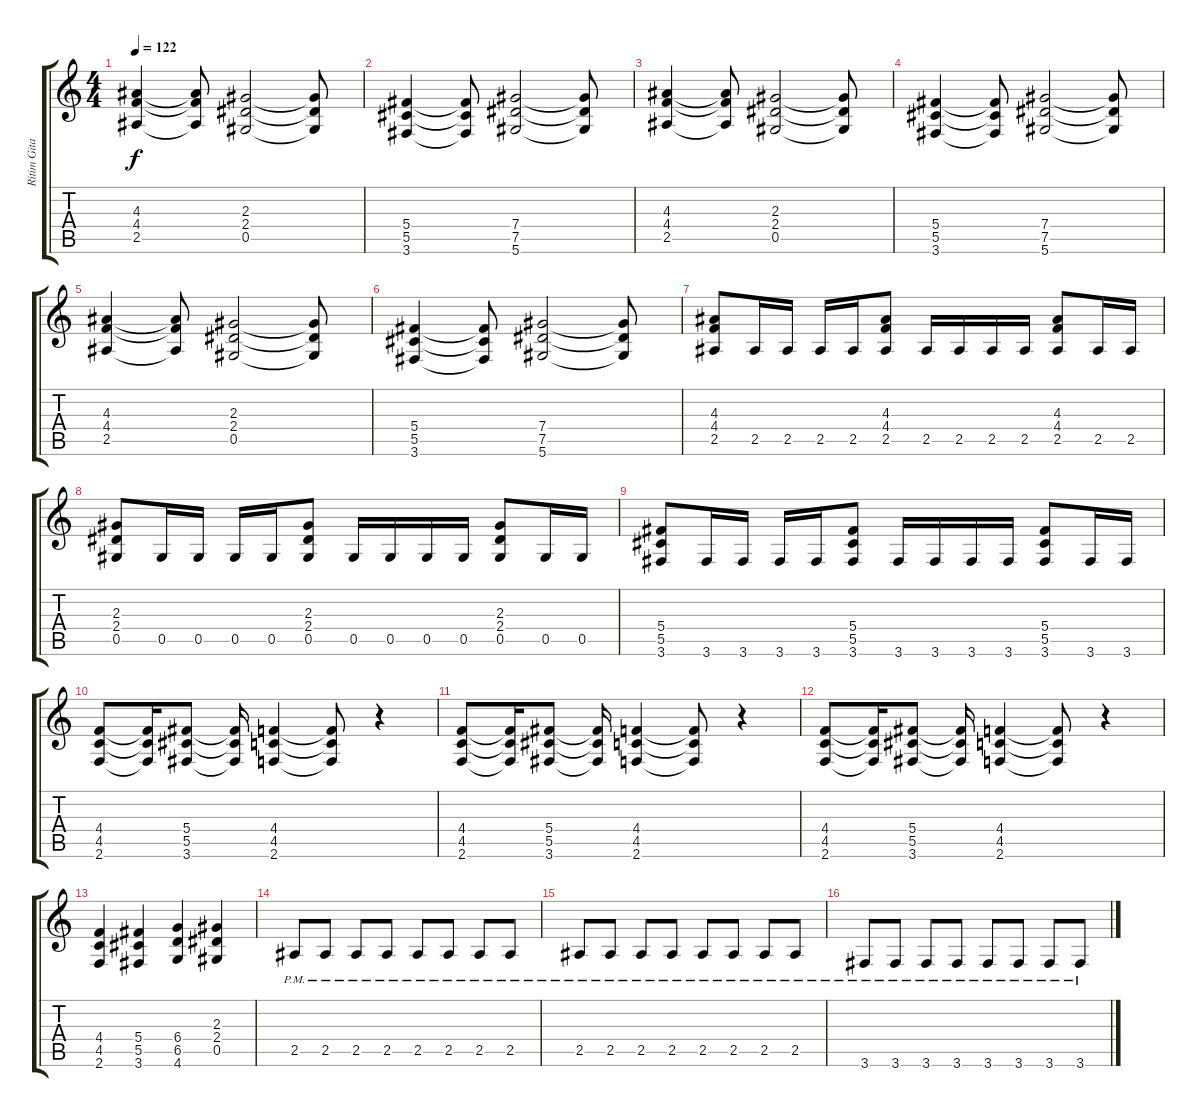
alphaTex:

\track ("Ritim Gitar" "Ritim Gita") {instrument distortionguitar}
\staff {score tabs}
\tuning (Eb4 Bb3 Gb3 Db3 Ab2 Eb2) {hide}
\ts (4 4)
\tempo 122
\clef g2
\ks c
(4.3 4.4 2.5).4{dy f} (4.3{t} 4.4{t} 2.5{t}).8 (2.3 2.4 0.5).2 (2.3{t} 2.4{t} 0.5{t}).8 |
(5.4 5.5 3.6).4 (5.4{t} 5.5{t} 3.6{t}).8 (7.4 7.5 5.6).2 (7.4{t} 7.5{t} 5.6{t}).8 |
(4.3 4.4 2.5).4 (4.3{t} 4.4{t} 2.5{t}).8 (2.3 2.4 0.5).2 (2.3{t} 2.4{t} 0.5{t}).8 |
(5.4 5.5 3.6).4 (5.4{t} 5.5{t} 3.6{t}).8 (7.4 7.5 5.6).2 (7.4{t} 7.5{t} 5.6{t}).8 |
(4.3 4.4 2.5).4 (4.3{t} 4.4{t} 2.5{t}).8 (2.3 2.4 0.5).2 (2.3{t} 2.4{t} 0.5{t}).8 |
(5.4 5.5 3.6).4 (5.4{t} 5.5{t} 3.6{t}).8 (7.4 7.5 5.6).2 (7.4{t} 7.5{t} 5.6{t}).8 |
(4.3 4.4 2.5).8 2.5.16 2.5.16 2.5.16 2.5.16 (4.3 4.4 2.5).8 2.5.16 2.5.16 2.5.16 2.5.16 (4.3 4.4 2.5).8 2.5.16 2.5.16 |
(2.3 2.4 0.5).8 0.5.16 0.5.16 0.5.16 0.5.16 (2.3 2.4 0.5).8 0.5.16 0.5.16 0.5.16 0.5.16 (2.3 2.4 0.5).8 0.5.16 0.5.16 |
(5.4 5.5 3.6).8 3.6.16 3.6.16 3.6.16 3.6.16 (5.4 5.5 3.6).8 3.6.16 3.6.16 3.6.16 3.6.16 (5.4 5.5 3.6).8 3.6.16 3.6.16 |
(4.4 4.5 2.6).8 (4.4{t} 4.5{t} 2.6{t}).16 (5.4 5.5 3.6).8 (5.4{t} 5.5{t} 3.6{t}).16 (4.4 4.5 2.6).4 (4.4{t} 4.5{t} 2.6{t}).8 r.4 |
(4.4 4.5 2.6).8 (4.4{t} 4.5{t} 2.6{t}).16 (5.4 5.5 3.6).8 (5.4{t} 5.5{t} 3.6{t}).16 (4.4 4.5 2.6).4 (4.4{t} 4.5{t} 2.6{t}).8 r.4 |
(4.4 4.5 2.6).8 (4.4{t} 4.5{t} 2.6{t}).16 (5.4 5.5 3.6).8 (5.4{t} 5.5{t} 3.6{t}).16 (4.4 4.5 2.6).4 (4.4{t} 4.5{t} 2.6{t}).8 r.4 |
(4.4 4.5 2.6).4 (5.4 5.5 3.6).4 (6.4 6.5 4.6).4 (2.3 2.4 0.5).4 |
2.5{pm}.8 2.5{pm}.8 2.5{pm}.8 2.5{pm}.8 2.5{pm}.8 2.5{pm}.8 2.5{pm}.8 2.5{pm}.8 |
2.5{pm}.8 2.5{pm}.8 2.5{pm}.8 2.5{pm}.8 2.5{pm}.8 2.5{pm}.8 2.5{pm}.8 2.5{pm}.8 |
3.6{pm}.8 3.6{pm}.8 3.6{pm}.8 3.6{pm}.8 3.6{pm}.8 3.6{pm}.8 3.6{pm}.8 3.6{pm}.8
